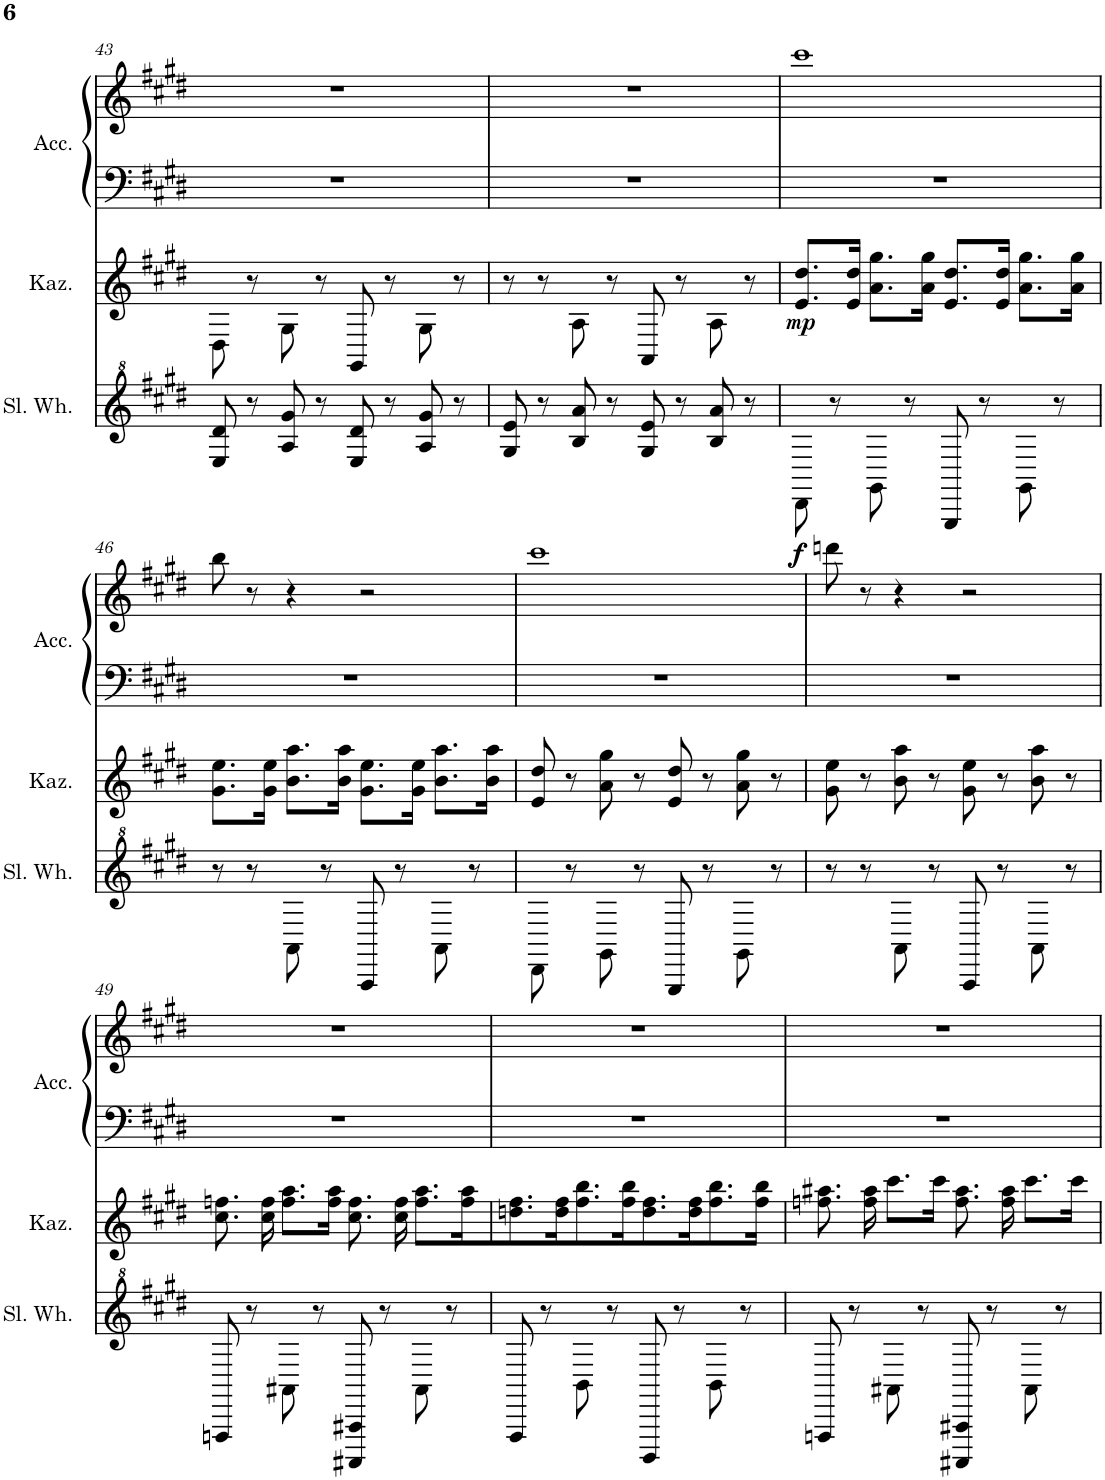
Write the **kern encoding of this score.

**kern	**dynam	**kern	**dynam	**kern	**kern
*part3	*part3	*part2	*part2	*part1	*part1
*staff4	*staff4	*staff3	*staff3	*staff2	*staff1
*I"Slide Whistle	*	*I"Kazoo	*	*I"Accordion	*
*I'Sl. Wh.	*	*I'Kaz.	*	*I'Acc.	*
!!LO:PB:g=z
*clefG^2	*	*clefG2	*	*clefF4	*clefG2
*k[f#c#g#d#]	*	*k[f#c#g#d#]	*	*k[f#c#g#d#]	*k[f#c#g#d#]
*M4/4	*	*M4/4	*	*M4/4	*M4/4
=43	=43	=43	=43	=43	=43
8e/ 8dd#/	.	8D#\	.	1r	1r
8r	.	8r	.	.	.
8a/ 8gg#/	.	8G#\	.	.	.
8r	.	8r	.	.	.
8e/ 8dd#/	.	8GG#/	.	.	.
8r	.	8r	.	.	.
8a/ 8gg#/	.	8G#\	.	.	.
8r	.	8r	.	.	.
=44	=44	=44	=44	=44	=44
8g#/ 8ee/	.	8r	.	1r	1r
8r	.	8r	.	.	.
8b/ 8aa/	.	8A\	.	.	.
8r	.	8r	.	.	.
8g#/ 8ee/	.	8AA/	.	.	.
8r	.	8r	.	.	.
8b/ 8aa/	.	8A\	.	.	.
8r	.	8r	.	.	.
=45	=45	=45	=45	=45	=45
!	!LO:DY:b	!	!	!	!
!	!LO:DY:n=1:b	!	!LO:DY:b	!	!
8D#\	f f	8.e/ 8.dd#/L	mp	1r	1ccc#
8r	.	.	.	.	.
.	.	16e/ 16dd#/Jk	.	.	.
8G#\	.	8.a\ 8.gg#\L	.	.	.
8r	.	.	.	.	.
.	.	16a\ 16gg#\Jk	.	.	.
8GG#/	.	8.e/ 8.dd#/L	.	.	.
8r	.	.	.	.	.
.	.	16e/ 16dd#/Jk	.	.	.
8G#\	.	8.a\ 8.gg#\L	.	.	.
8r	.	.	.	.	.
.	.	16a\ 16gg#\Jk	.	.	.
!!LO:LB:g=z
=46	=46	=46	=46	=46	=46
8r	.	8.g#\ 8.ee\L	.	1r	8bb\
8r	.	.	.	.	8r
.	.	16g#\ 16ee\Jk	.	.	.
8A\	.	8.b\ 8.aa\L	.	.	4r
8r	.	.	.	.	.
.	.	16b\ 16aa\Jk	.	.	.
8AA/	.	8.g#\ 8.ee\L	.	.	2r
8r	.	.	.	.	.
.	.	16g#\ 16ee\Jk	.	.	.
8A\	.	8.b\ 8.aa\L	.	.	.
8r	.	.	.	.	.
.	.	16b\ 16aa\Jk	.	.	.
=47	=47	=47	=47	=47	=47
8D#\	.	8e/ 8dd#/	.	1r	1ccc#
8r	.	8r	.	.	.
8G#\	.	8a\ 8gg#\	.	.	.
8r	.	8r	.	.	.
8GG#/	.	8e/ 8dd#/	.	.	.
8r	.	8r	.	.	.
8G#\	.	8a\ 8gg#\	.	.	.
8r	.	8r	.	.	.
=48	=48	=48	=48	=48	=48
8r	.	8g#\ 8ee\	.	1r	8dddn\
8r	.	8r	.	.	8r
8A\	.	8b\ 8aa\	.	.	4r
8r	.	8r	.	.	.
8AA/	.	8g#\ 8ee\	.	.	2r
8r	.	8r	.	.	.
8A\	.	8b\ 8aa\	.	.	.
8r	.	8r	.	.	.
!!LO:LB:g=z
=49	=49	=49	=49	=49	=49
8FFn/	.	8.cc#\ 8.ffn\	.	1r	1r
8r	.	.	.	.	.
.	.	16cc#\ 16ff\	.	.	.
8A#X\	.	8.ff\ 8.aa\L	.	.	.
8r	.	.	.	.	.
.	.	16ff\ 16aa\Jk	.	.	.
8AAA#X/ 8AA#X/	.	8.cc#\ 8.ff\	.	.	.
8r	.	.	.	.	.
.	.	16cc#\ 16ff\	.	.	.
8A#\	.	8.ff\ 8.aa\L	.	.	.
8r	.	.	.	.	.
.	.	16ff\ 16aa\K	.	.	.
=50	=50	=50	=50	=50	=50
8FF#/	.	8.ddn\ 8.ff#\	.	1r	1r
8r	.	.	.	.	.
.	.	16dd\ 16ff#\K	.	.	.
8B\	.	8.ff#\ 8.bb\	.	.	.
8r	.	.	.	.	.
.	.	16ff#\ 16bb\K	.	.	.
8BBB/	.	8.dd\ 8.ff#\	.	.	.
8r	.	.	.	.	.
.	.	16dd\ 16ff#\K	.	.	.
8B\	.	8.ff#\ 8.bb\	.	.	.
8r	.	.	.	.	.
.	.	16ff#\ 16bb\Jk	.	.	.
=51	=51	=51	=51	=51	=51
8FFn/	.	8.ffn\ 8.aa#X\	.	1r	1r
8r	.	.	.	.	.
.	.	16ff\ 16aa#\	.	.	.
8A#X\	.	8.ccc#\L	.	.	.
8r	.	.	.	.	.
.	.	16ccc#\Jk	.	.	.
8AAA#X/ 8AA#X/	.	8.ff\ 8.aa#\	.	.	.
8r	.	.	.	.	.
.	.	16ff\ 16aa#\	.	.	.
8A#\	.	8.ccc#\L	.	.	.
8r	.	.	.	.	.
.	.	16ccc#\Jk	.	.	.
=	=	=	=	=	=
*-	*-	*-	*-	*-	*-
